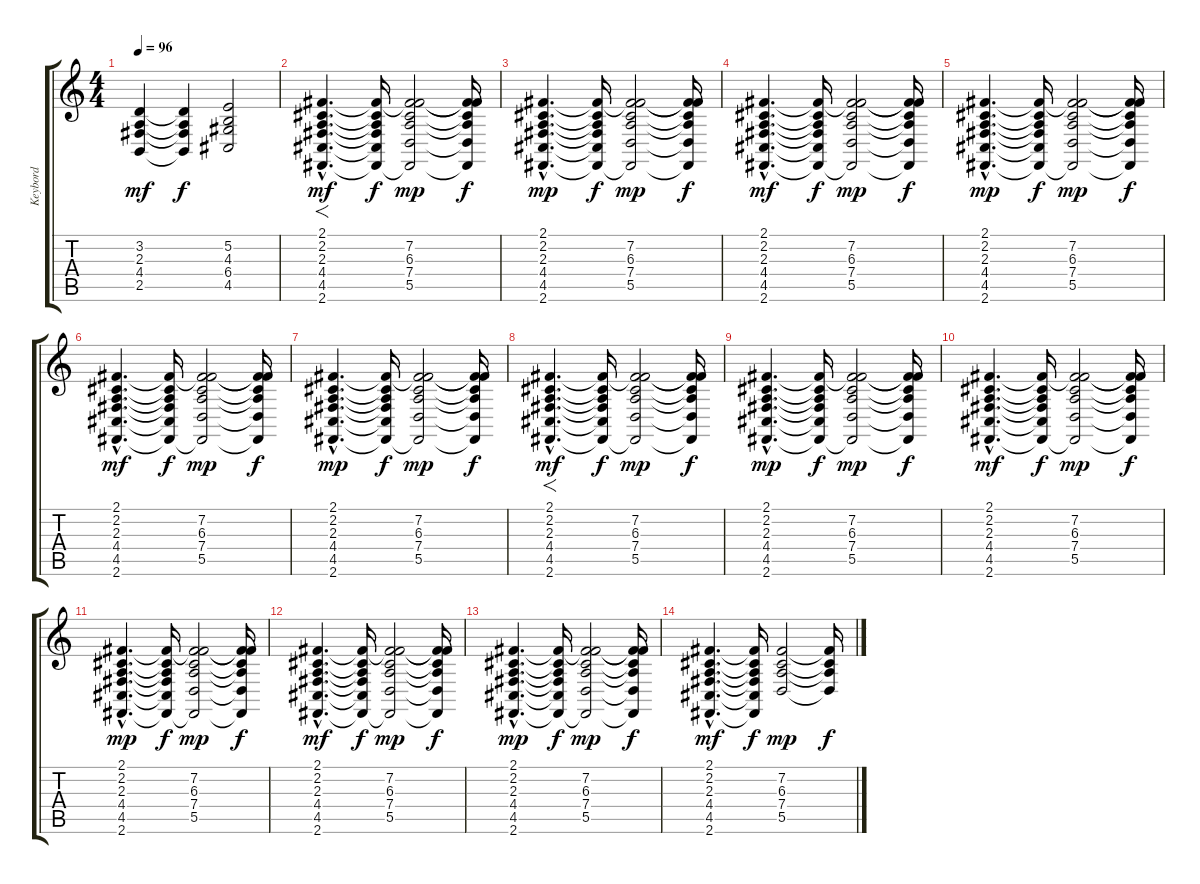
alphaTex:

\track ("Keybord" "Keybord") {instrument pad1newage}
\staff {score tabs}
\tuning (E4 B3 G3 D3 A2 E2) {hide}
\ts (4 4)
\tempo 96
\clef g2
\ks c
(3.2 2.3 4.4 2.5).4{dy mf} (3.2{t} 2.3{t} 4.4{t} 2.5{t}).4{dy f} (5.2 4.3 6.4 4.5).2 |
(2.1{hac} 2.2{hac} 2.3{hac} 4.4{hac} 4.5{hac} 2.6{hac}).4{f d dy mf volume 10} (2.1{t} 2.2{t} 2.3{t} 4.4{t} 4.5{t} 2.6{t}).16{dy f} (2.1{t} 7.2 6.3 7.4 5.5 2.6{t}).2{dy mp} (2.1{t} 7.2{t} 6.3{t} 7.4{t} 5.5{t} 2.6{t}).16{dy f} |
(2.1{hac} 2.2{hac} 2.3{hac} 4.4{hac} 4.5{hac} 2.6{hac}).4{d dy mp} (2.1{t} 2.2{t} 2.3{t} 4.4{t} 4.5{t} 2.6{t}).16{dy f} (2.1{t} 7.2 6.3 7.4 5.5 2.6{t}).2{dy mp} (2.1{t} 7.2{t} 6.3{t} 7.4{t} 5.5{t} 2.6{t}).16{dy f} |
(2.1{hac} 2.2{hac} 2.3{hac} 4.4{hac} 4.5{hac} 2.6{hac}).4{d dy mf} (2.1{t} 2.2{t} 2.3{t} 4.4{t} 4.5{t} 2.6{t}).16{dy f} (2.1{t} 7.2 6.3 7.4 5.5 2.6{t}).2{dy mp} (2.1{t} 7.2{t} 6.3{t} 7.4{t} 5.5{t} 2.6{t}).16{dy f} |
(2.1{hac} 2.2{hac} 2.3{hac} 4.4{hac} 4.5{hac} 2.6{hac}).4{d dy mp} (2.1{t} 2.2{t} 2.3{t} 4.4{t} 4.5{t} 2.6{t}).16{dy f} (2.1{t} 7.2 6.3 7.4 5.5 2.6{t}).2{dy mp} (2.1{t} 7.2{t} 6.3{t} 7.4{t} 5.5{t} 2.6{t}).16{dy f} |
(2.1{hac} 2.2{hac} 2.3{hac} 4.4{hac} 4.5{hac} 2.6{hac}).4{d dy mf} (2.1{t} 2.2{t} 2.3{t} 4.4{t} 4.5{t} 2.6{t}).16{dy f} (2.1{t} 7.2 6.3 7.4 5.5 2.6{t}).2{dy mp} (2.1{t} 7.2{t} 6.3{t} 7.4{t} 5.5{t} 2.6{t}).16{dy f} |
(2.1{hac} 2.2{hac} 2.3{hac} 4.4{hac} 4.5{hac} 2.6{hac}).4{d dy mp} (2.1{t} 2.2{t} 2.3{t} 4.4{t} 4.5{t} 2.6{t}).16{dy f} (2.1{t} 7.2 6.3 7.4 5.5 2.6{t}).2{dy mp} (2.1{t} 7.2{t} 6.3{t} 7.4{t} 5.5{t} 2.6{t}).16{dy f} |
(2.1{hac} 2.2{hac} 2.3{hac} 4.4{hac} 4.5{hac} 2.6{hac}).4{f d dy mf volume 10} (2.1{t} 2.2{t} 2.3{t} 4.4{t} 4.5{t} 2.6{t}).16{dy f} (2.1{t} 7.2 6.3 7.4 5.5 2.6{t}).2{dy mp} (2.1{t} 7.2{t} 6.3{t} 7.4{t} 5.5{t} 2.6{t}).16{dy f} |
(2.1{hac} 2.2{hac} 2.3{hac} 4.4{hac} 4.5{hac} 2.6{hac}).4{d dy mp} (2.1{t} 2.2{t} 2.3{t} 4.4{t} 4.5{t} 2.6{t}).16{dy f} (2.1{t} 7.2 6.3 7.4 5.5 2.6{t}).2{dy mp} (2.1{t} 7.2{t} 6.3{t} 7.4{t} 5.5{t} 2.6{t}).16{dy f} |
(2.1{hac} 2.2{hac} 2.3{hac} 4.4{hac} 4.5{hac} 2.6{hac}).4{d dy mf} (2.1{t} 2.2{t} 2.3{t} 4.4{t} 4.5{t} 2.6{t}).16{dy f} (2.1{t} 7.2 6.3 7.4 5.5 2.6{t}).2{dy mp} (2.1{t} 7.2{t} 6.3{t} 7.4{t} 5.5{t} 2.6{t}).16{dy f} |
(2.1{hac} 2.2{hac} 2.3{hac} 4.4{hac} 4.5{hac} 2.6{hac}).4{d dy mp} (2.1{t} 2.2{t} 2.3{t} 4.4{t} 4.5{t} 2.6{t}).16{dy f} (2.1{t} 7.2 6.3 7.4 5.5 2.6{t}).2{dy mp} (2.1{t} 7.2{t} 6.3{t} 7.4{t} 5.5{t} 2.6{t}).16{dy f} |
(2.1{hac} 2.2{hac} 2.3{hac} 4.4{hac} 4.5{hac} 2.6{hac}).4{d dy mf} (2.1{t} 2.2{t} 2.3{t} 4.4{t} 4.5{t} 2.6{t}).16{dy f} (2.1{t} 7.2 6.3 7.4 5.5 2.6{t}).2{dy mp} (2.1{t} 7.2{t} 6.3{t} 7.4{t} 5.5{t} 2.6{t}).16{dy f} |
(2.1{hac} 2.2{hac} 2.3{hac} 4.4{hac} 4.5{hac} 2.6{hac}).4{d dy mp} (2.1{t} 2.2{t} 2.3{t} 4.4{t} 4.5{t} 2.6{t}).16{dy f} (2.1{t} 7.2 6.3 7.4 5.5 2.6{t}).2{dy mp} (2.1{t} 7.2{t} 6.3{t} 7.4{t} 5.5{t} 2.6{t}).16{dy f} |
(2.1{hac} 2.2{hac} 2.3{hac} 4.4{hac} 4.5{hac} 2.6{hac}).4{d dy mf} (2.1{t} 2.2{t} 2.3{t} 4.4{t} 4.5{t} 2.6{t}).16{dy f} (7.2 6.3 7.4 5.5).2{dy mp} (7.2{t} 6.3{t} 7.4{t} 5.5{t}).16{dy f}
